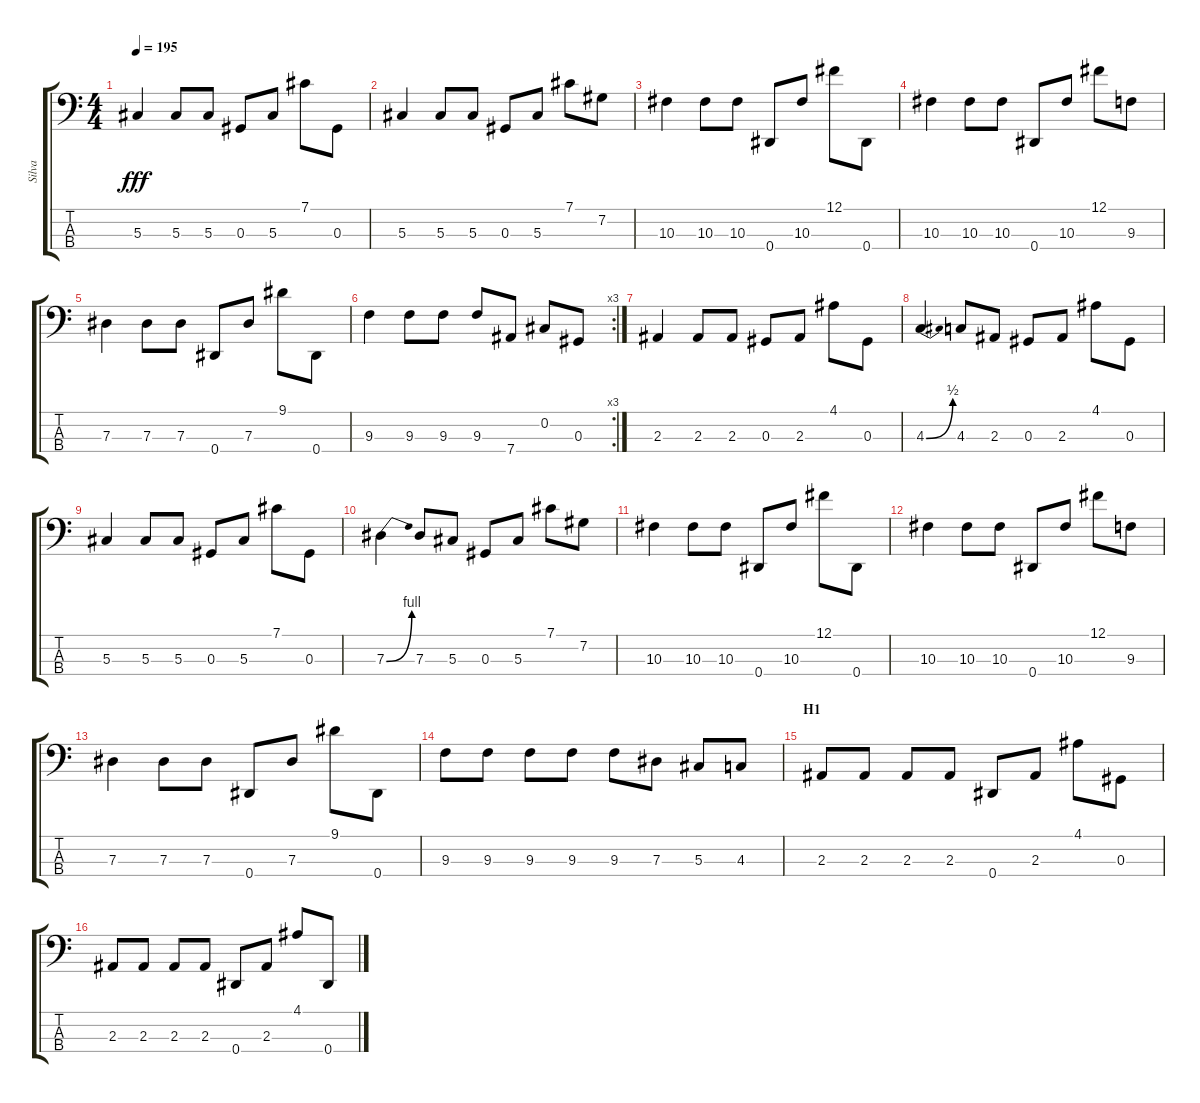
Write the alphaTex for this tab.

\track ("Silva" "Silva") {instrument electricbassfinger}
\staff {score tabs}
\tuning (Gb2 Db2 Ab1 Eb1) {hide}
\ts (4 4)
\tempo 195
\clef f4
\ks c
5.3.4{dy fff} 5.3.8 5.3.8 0.3.8 5.3.8 7.1.8 0.3.8 |
5.3.4 5.3.8 5.3.8 0.3.8 5.3.8 7.1.8 7.2.8 |
10.3.4 10.3.8 10.3.8 0.4.8 10.3.8 12.1.8 0.4.8 |
10.3.4 10.3.8 10.3.8 0.4.8 10.3.8 12.1.8 9.3.8 |
7.3.4 7.3.8 7.3.8 0.4.8 7.3.8 9.1.8 0.4.8 |
\rc 3
9.3.4 9.3.8 9.3.8 9.3.8 7.4.8 0.2.8 0.3.8 |
2.3.4 2.3.8 2.3.8 0.3.8 2.3.8 4.1.8 0.3.8 |
4.3{be (bend 0 0 60 2)}.4 4.3.8 2.3.8 0.3.8 2.3.8 4.1.8 0.3.8 |
5.3.4 5.3.8 5.3.8 0.3.8 5.3.8 7.1.8 0.3.8 |
7.3{be (bend 0 0 60 4)}.4 7.3.8 5.3.8 0.3.8 5.3.8 7.1.8 7.2.8 |
10.3.4 10.3.8 10.3.8 0.4.8 10.3.8 12.1.8 0.4.8 |
10.3.4 10.3.8 10.3.8 0.4.8 10.3.8 12.1.8 9.3.8 |
7.3.4 7.3.8 7.3.8 0.4.8 7.3.8 9.1.8 0.4.8 |
9.3.8 9.3.8 9.3.8 9.3.8 9.3.8 7.3.8 5.3.8 4.3.8 |
\section ("" "H1")
2.3.8 2.3.8 2.3.8 2.3.8 0.4.8 2.3.8 4.1.8 0.3.8 |
2.3.8 2.3.8 2.3.8 2.3.8 0.4.8 2.3.8 4.1.8 0.4.8
